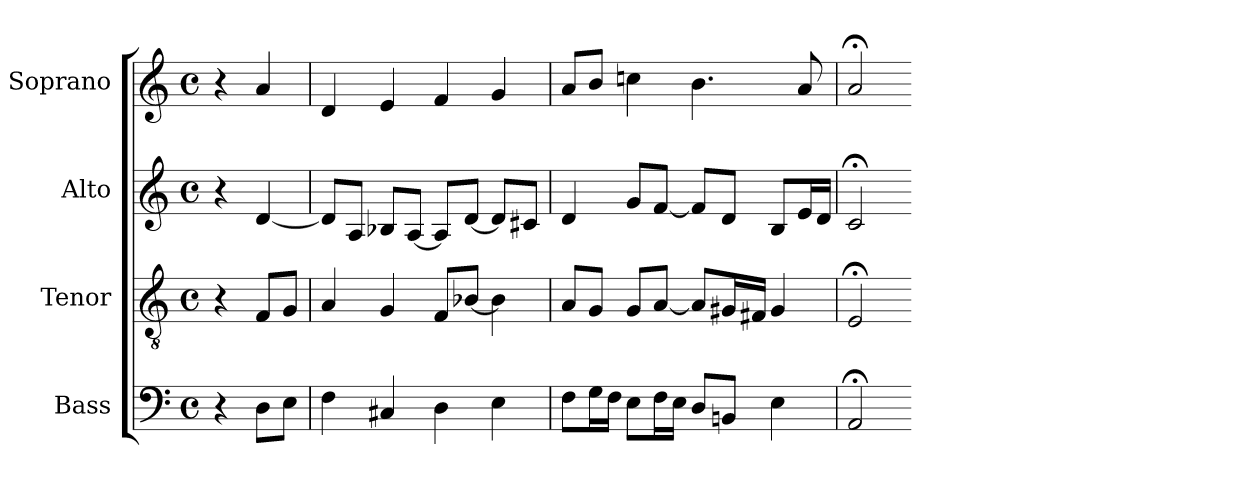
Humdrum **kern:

**kern	**kern	**kern	**kern
*part4	*part3	*part2	*part1
*staff4	*staff3	*staff2	*staff1
*I"Bass	*I"Tenor	*I"Alto	*I"Soprano
*I'B	*I'T	*I'A	*I'S
*clefF4	*clefGv2	*clefG2	*clefG2
*k[]	*k[]	*k[]	*k[]
*D:dor	*D:dor	*D:dor	*D:dor
*M4/4	*M4/4	*M4/4	*M4/4
*met(c)	*met(c)	*met(c)	*met(c)
*MM100	*MM100	*MM100	*MM100
=	=	=	=
4r	4r	4r	4r
8DL	8FL	[4d	4a
8EJ	8GJ	.	.
=7	=7	=7	=7
4F	4A	8dL]	4d
.	.	8AJ	.
4C#X	4G	8B-XL	4e
.	.	[8AJ	.
4D	8FL	8AL]	4f
.	[8B-XJ	[8dJ	.
4E	4B-]	8dL]	4g
.	.	8c#XJ	.
=8	=8	=8	=8
8FL	8AL	4d	8aL
16GL	8GJ	.	8bJ
16FJJ	.	.	.
8EL	8GL	8gL	4ccn
16FL	[8AJ	[8fJ	.
16EJJ	.	.	.
8DL	8AL]	8fL]	4.b
8BBnJ	16G#XL	8dJ	.
.	16F#XJJ	.	.
4E	4G#	8BL	.
.	.	16eL	8a
.	.	16dJJ	.
=9	=9	=9	=9
2AA;<	2E;<	2c;<	2a;<
=-	=-	=-	=-
*-	*-	*-	*-
